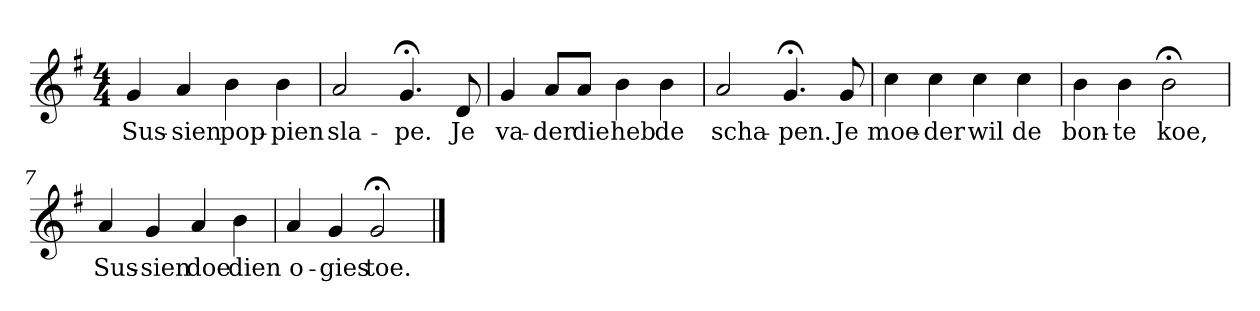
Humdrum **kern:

**kern	**text
*part1	*part1
*staff1	*staff1
*k[f#]	*
*G:	*
*M4/4	*
*MM120	*
=1	=1
4g	Sus-
4a	-sien
4b	pop-
4b	-pien
=2	=2
2a	sla-
4.g;<	-pe.
8d	Je
=3	=3
4g	va-
8aL	-der
8aJ	die
4b	heb
4b	de
=4	=4
2a	scha-
4.g;<	-pen.
8g	Je
=5	=5
4cc	moe-
4cc	-der
4cc	wil
4cc	de
=6	=6
4b	bon-
4b	-te
2b;<	koe,
=7	=7
4a	Sus-
4g	-sien
4a	doe
4b	dien
=8	=8
4a	o-
4g	-gies
2g;<	toe.
==	==
*-	*-
